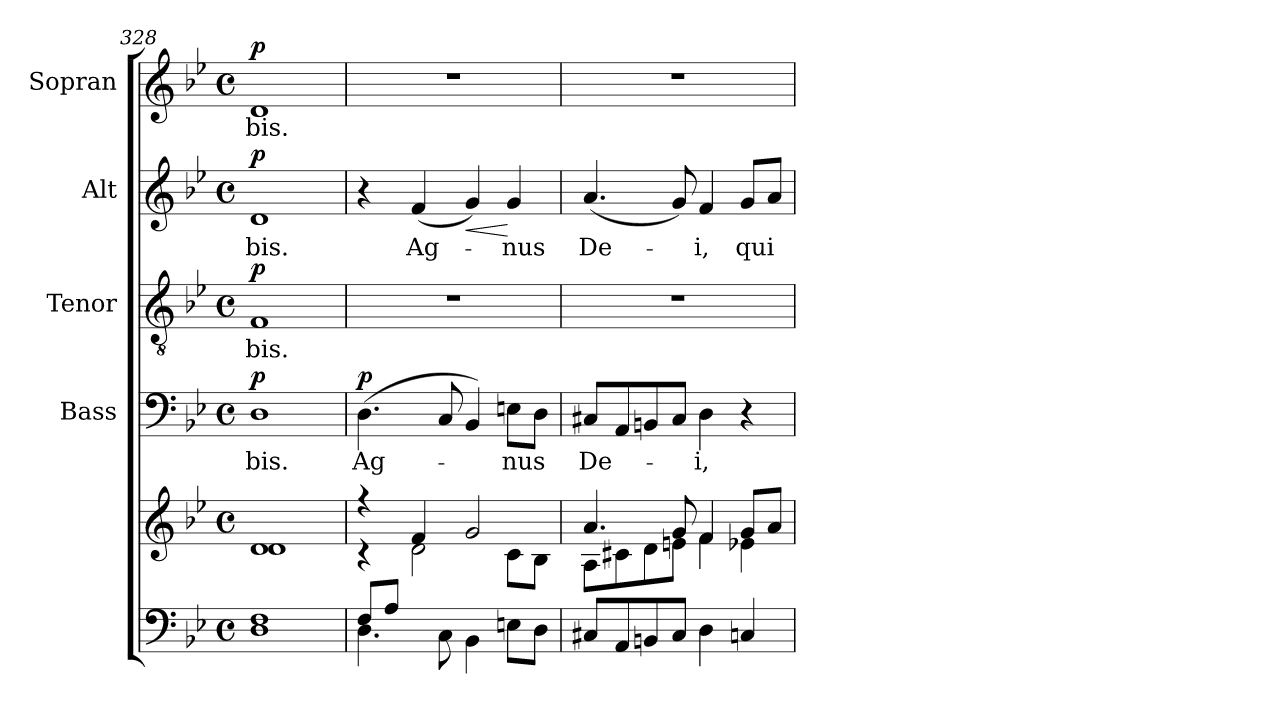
**kern	**kern	**kern	**text	**dynam	**kern	**text	**dynam	**kern	**text	**dynam	**kern	**text	**dynam
*part5	*part5	*part4	*part4	*part4	*part3	*part3	*part3	*part2	*part2	*part2	*part1	*part1	*part1
*staff6	*staff5	*staff4	*staff4	*staff4	*staff3	*staff3	*staff3	*staff2	*staff2	*staff2	*staff1	*staff1	*staff1
*	*	*I"Bass	*	*	*I"Tenor	*	*	*I"Alt	*	*	*I"Sopran	*	*
*	*	*I'B.	*	*	*I'T.	*	*	*I'A.	*	*	*I'S.	*	*
*clefF4	*clefG2	*clefF4	*	*	*clefGv2	*	*	*clefG2	*	*	*clefG2	*	*
*k[b-e-]	*k[b-e-]	*k[b-e-]	*	*	*k[b-e-]	*	*	*k[b-e-]	*	*	*k[b-e-]	*	*
*B-:	*B-:	*B-:	*	*	*B-:	*	*	*B-:	*	*	*B-:	*	*
*M4/4	*M4/4	*M4/4	*	*	*M4/4	*	*	*M4/4	*	*	*M4/4	*	*
*met(c)	*met(c)	*met(c)	*	*	*met(c)	*	*	*met(c)	*	*	*met(c)	*	*
=328	=328	=328	=328	=328	=328	=328	=328	=328	=328	=328	=328	=328	=328
*^	*^	*	*	*	*	*	*	*	*	*	*	*	*
!	!	!	!	!	!LO:LY:b	!LO:DY:a	!	!LO:LY:b	!LO:DY:a	!	!LO:LY:b	!LO:DY:a	!	!LO:LY:b	!LO:DY:a
1F	1D	1d	1d	1D	-bis.	p	1F	-bis.	p	1d	-bis.	p	1d	-bis.	p
!!LO:PB:g=z
=329	=329	=329	=329	=329	=329	=329	=329	=329	=329	=329	=329	=329	=329	=329	=329
!	!	!	!	!	!LO:LY:b	!LO:DY:a	!	!	!	!	!	!	!	!	!
8F/L	4.D\	4r	4r	(>4.D\	Ag-	p	1r	.	.	4r	.	.	1r	.	.
8A/J	.	.	.	.	.	.	.	.	.	.	.	.	.	.	.
!	!	!	!	!	!	!	!	!	!	!	!LO:LY:b	!	!	!	!
2.ryy	.	4f/	2d\	.	.	.	.	.	.	(<4f/	Ag-	.	.	.	.
.	8C\	.	.	8C/	.	.	.	.	.	.	.	.	.	.	.
!	!	!	!	!	!	!	!	!	!	!	!	!LO:HP:b	!	!	!
.	4BB-\	2g/	.	4BB-/)	.	.	.	.	.	4g/)	.	<	.	.	.
!	!	!	!	!	!LO:LY:b	!	!	!	!	!	!LO:LY:b	!	!	!	!
.	8En\L	.	8c\L	8En\L	-nus	.	.	.	.	4g/	-nus	[	.	.	.
.	8D\J	.	8B-\J	8D\J	.	.	.	.	.	.	.	.	.	.	.
=330	=330	=330	=330	=330	=330	=330	=330	=330	=330	=330	=330	=330	=330	=330	=330
!	!	!	!	!	!LO:LY:b	!	!	!	!	!	!LO:LY:b	!	!	!	!
*v	*v	*	*	*	*	*	*	*	*	*	*	*	*	*	*
8C#X/L	4.a/	8A\L	8C#X/L	De-	.	1r	.	.	(<4.a/	De-	.	1r	.	.
8AA/	.	8c#X\	8AA/	.	.	.	.	.	.	.	.	.	.	.
8BBn/	.	8d\	8BBn/	.	.	.	.	.	.	.	.	.	.	.
8C#/J	8g/	8en\J	8C#/J	.	.	.	.	.	8g/)	.	.	.	.	.
!	!	!	!	!LO:LY:b	!	!	!	!	!	!LO:LY:b	!	!	!	!
4D\	4f/	4f\	4D\	-i,	.	.	.	.	4f/	-i,	.	.	.	.
!	!	!	!	!	!	!	!	!	!	!LO:LY:b	!	!	!	!
4Cn/	8g/L	4e-X\	4r	.	.	.	.	.	8g/L	qui	.	.	.	.
.	8a/J	.	.	.	.	.	.	.	8a/J	.	.	.	.	.
*	*v	*v	*	*	*	*	*	*	*	*	*	*	*	*
=	=	=	=	=	=	=	=	=	=	=	=	=	=
*-	*-	*-	*-	*-	*-	*-	*-	*-	*-	*-	*-	*-	*-
